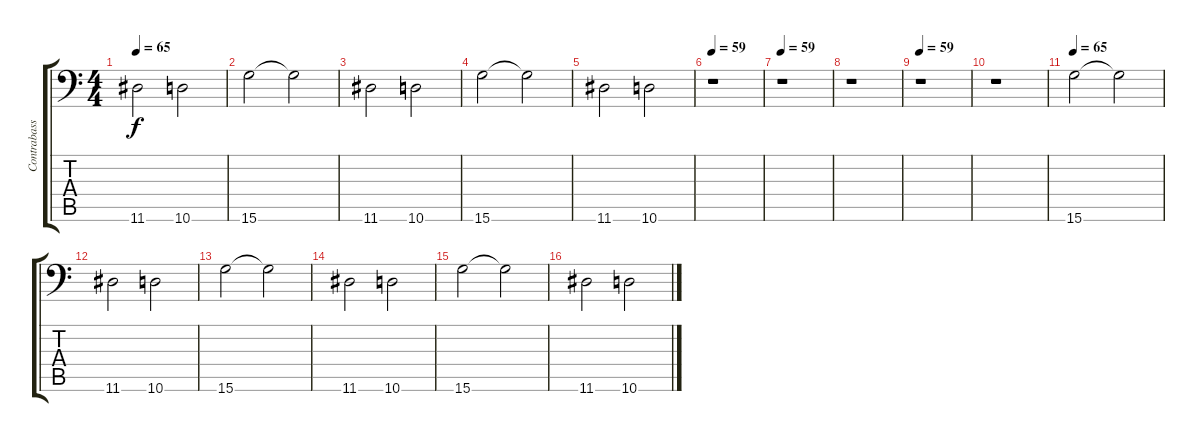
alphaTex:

\track ("Contrabass" "Contrabass") {instrument contrabass}
\staff {score tabs}
\tuning (E4 B3 G3 D3 A2 E1) {hide}
\ts (4 4)
\tempo 65
\clef f4
\ks c
11.6.2{dy f} 10.6.2 |
15.6.2 15.6{t}.2 |
11.6.2 10.6.2 |
15.6.2 15.6{t}.2 |
11.6.2 10.6.2 |
\tempo 59
r.1 |
\tempo 59
r.1 |
r.1 |
\tempo 59
r.1 |
r.1 |
\tempo 65
15.6.2 15.6{t}.2 |
11.6.2 10.6.2 |
15.6.2 15.6{t}.2 |
11.6.2 10.6.2 |
15.6.2 15.6{t}.2 |
11.6.2 10.6.2
